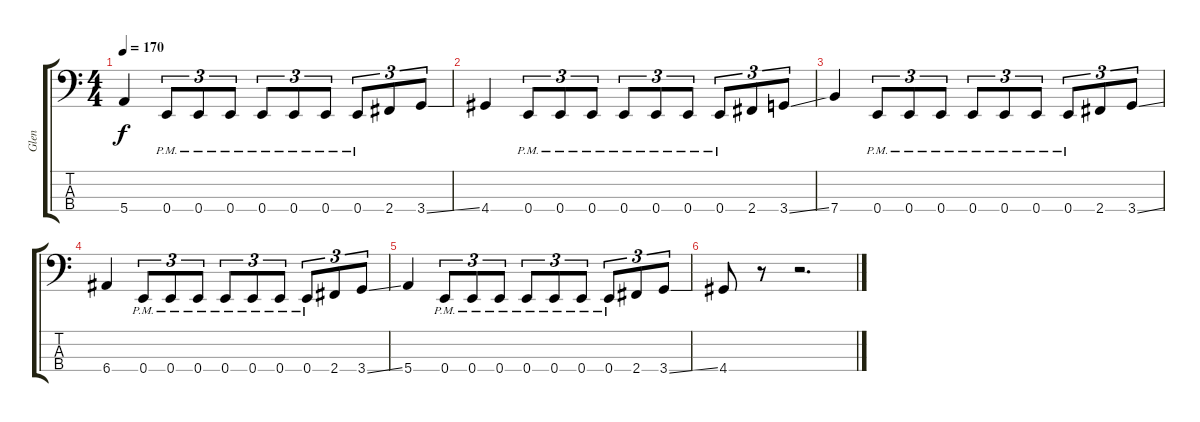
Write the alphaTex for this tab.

\track ("Glen" "Glen") {instrument electricbasspick}
\staff {score tabs}
\tuning (G2 D2 A1 E1) {hide}
\ts (4 4)
\tempo 170
\clef f4
\ks c
5.4.4{dy f} 0.4{pm}.8{tu (3 2)} 0.4{pm}.8{tu (3 2)} 0.4{pm}.8{tu (3 2)} 0.4{pm}.8{tu (3 2)} 0.4{pm}.8{tu (3 2)} 0.4{pm}.8{tu (3 2)} 0.4{pm}.8{tu (3 2)} 2.4.8{tu (3 2)} 3.4{ss}.8{tu (3 2)} |
4.4.4 0.4{pm}.8{tu (3 2)} 0.4{pm}.8{tu (3 2)} 0.4{pm}.8{tu (3 2)} 0.4{pm}.8{tu (3 2)} 0.4{pm}.8{tu (3 2)} 0.4{pm}.8{tu (3 2)} 0.4{pm}.8{tu (3 2)} 2.4.8{tu (3 2)} 3.4{ss}.8{tu (3 2)} |
7.4.4 0.4{pm}.8{tu (3 2)} 0.4{pm}.8{tu (3 2)} 0.4{pm}.8{tu (3 2)} 0.4{pm}.8{tu (3 2)} 0.4{pm}.8{tu (3 2)} 0.4{pm}.8{tu (3 2)} 0.4{pm}.8{tu (3 2)} 2.4.8{tu (3 2)} 3.4{ss}.8{tu (3 2)} |
6.4.4 0.4{pm}.8{tu (3 2)} 0.4{pm}.8{tu (3 2)} 0.4{pm}.8{tu (3 2)} 0.4{pm}.8{tu (3 2)} 0.4{pm}.8{tu (3 2)} 0.4{pm}.8{tu (3 2)} 0.4{pm}.8{tu (3 2)} 2.4.8{tu (3 2)} 3.4{ss}.8{tu (3 2)} |
5.4.4 0.4{pm}.8{tu (3 2)} 0.4{pm}.8{tu (3 2)} 0.4{pm}.8{tu (3 2)} 0.4{pm}.8{tu (3 2)} 0.4{pm}.8{tu (3 2)} 0.4{pm}.8{tu (3 2)} 0.4{pm}.8{tu (3 2)} 2.4.8{tu (3 2)} 3.4{ss}.8{tu (3 2)} |
4.4.8 r.8 r.2{d}
